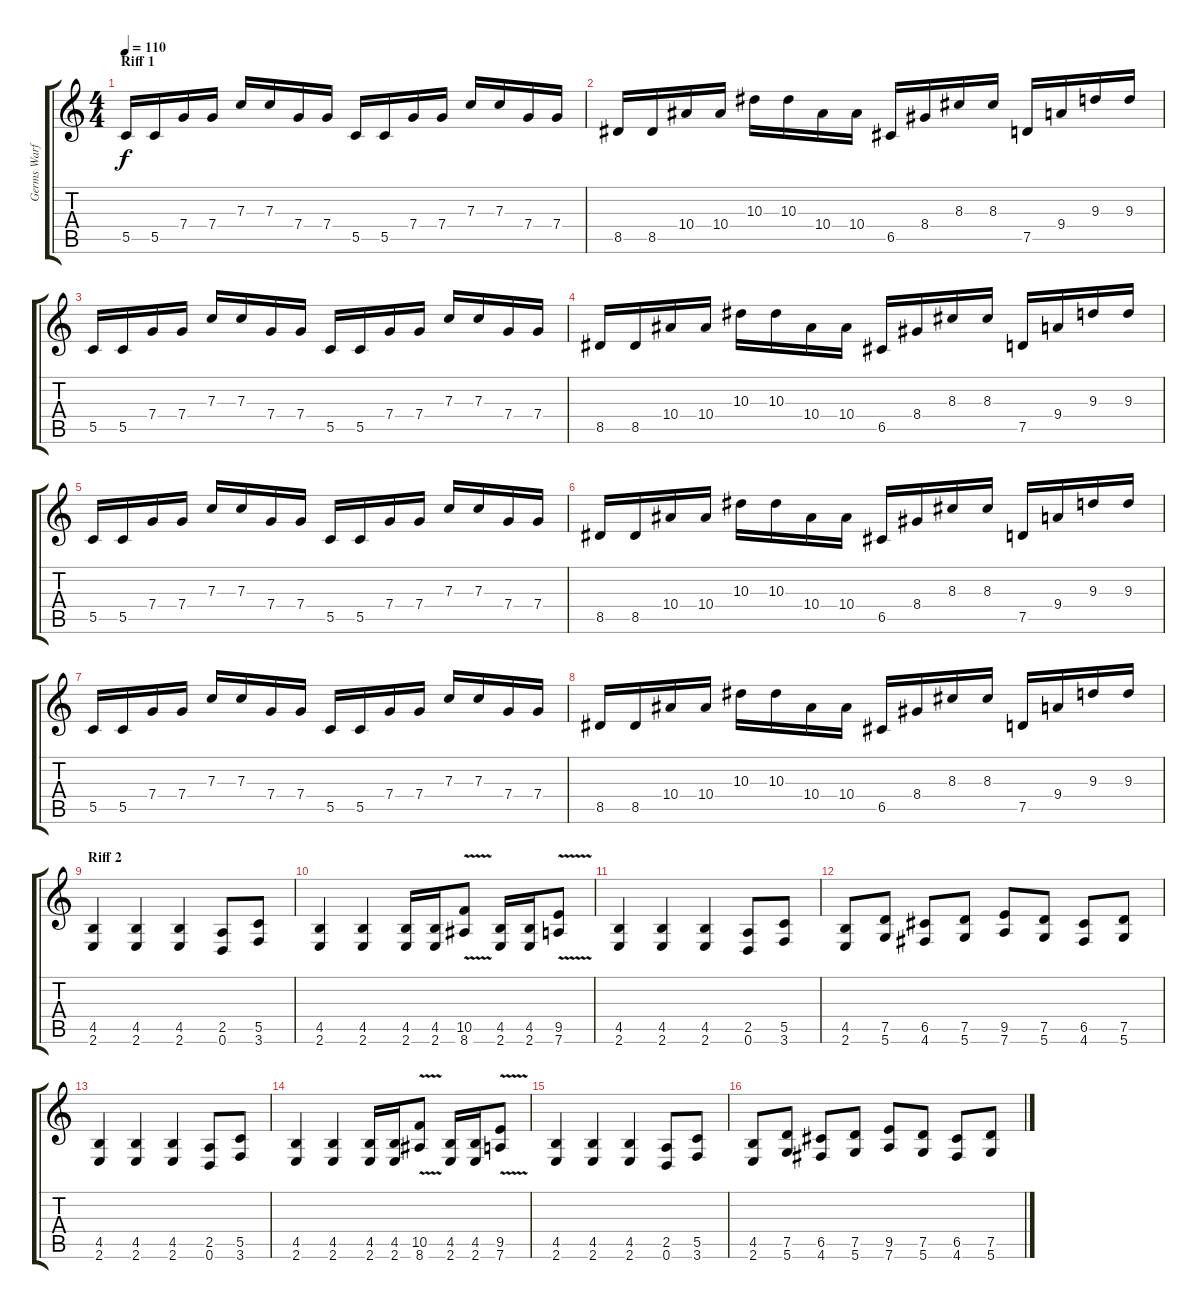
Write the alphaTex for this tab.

\track ("Germs Warfare (Guitar Soul Deux)" "Germs Warf") {instrument distortionguitar}
\staff {score tabs}
\tuning (D4 A3 F3 C3 G2 D2) {hide}
\ts (4 4)
\section ("" "Riff 1")
\tempo 110
\clef g2
\ks c
5.5.16{dy f} 5.5.16 7.4.16 7.4.16 7.3.16 7.3.16 7.4.16 7.4.16 5.5.16 5.5.16 7.4.16 7.4.16 7.3.16 7.3.16 7.4.16 7.4.16 |
8.5.16 8.5.16 10.4.16 10.4.16 10.3.16 10.3.16 10.4.16 10.4.16 6.5.16 8.4.16 8.3.16 8.3.16 7.5.16 9.4.16 9.3.16 9.3.16 |
5.5.16 5.5.16 7.4.16 7.4.16 7.3.16 7.3.16 7.4.16 7.4.16 5.5.16 5.5.16 7.4.16 7.4.16 7.3.16 7.3.16 7.4.16 7.4.16 |
8.5.16 8.5.16 10.4.16 10.4.16 10.3.16 10.3.16 10.4.16 10.4.16 6.5.16 8.4.16 8.3.16 8.3.16 7.5.16 9.4.16 9.3.16 9.3.16 |
5.5.16 5.5.16 7.4.16 7.4.16 7.3.16 7.3.16 7.4.16 7.4.16 5.5.16 5.5.16 7.4.16 7.4.16 7.3.16 7.3.16 7.4.16 7.4.16 |
8.5.16 8.5.16 10.4.16 10.4.16 10.3.16 10.3.16 10.4.16 10.4.16 6.5.16 8.4.16 8.3.16 8.3.16 7.5.16 9.4.16 9.3.16 9.3.16 |
5.5.16 5.5.16 7.4.16 7.4.16 7.3.16 7.3.16 7.4.16 7.4.16 5.5.16 5.5.16 7.4.16 7.4.16 7.3.16 7.3.16 7.4.16 7.4.16 |
8.5.16 8.5.16 10.4.16 10.4.16 10.3.16 10.3.16 10.4.16 10.4.16 6.5.16 8.4.16 8.3.16 8.3.16 7.5.16 9.4.16 9.3.16 9.3.16 |
\section ("" "Riff 2")
(4.5 2.6).4 (4.5 2.6).4 (4.5 2.6).4 (2.5 0.6).8 (5.5 3.6).8 |
(4.5 2.6).4 (4.5 2.6).4 (4.5 2.6).16 (4.5 2.6).16 (10.5{v} 8.6).8 (4.5 2.6).16 (4.5 2.6).16 (9.5{v} 7.6).8 |
(4.5 2.6).4 (4.5 2.6).4 (4.5 2.6).4 (2.5 0.6).8 (5.5 3.6).8 |
(4.5 2.6).8 (7.5 5.6).8 (6.5 4.6).8 (7.5 5.6).8 (9.5 7.6).8 (7.5 5.6).8 (6.5 4.6).8 (7.5 5.6).8 |
(4.5 2.6).4 (4.5 2.6).4 (4.5 2.6).4 (2.5 0.6).8 (5.5 3.6).8 |
(4.5 2.6).4 (4.5 2.6).4 (4.5 2.6).16 (4.5 2.6).16 (10.5{v} 8.6).8 (4.5 2.6).16 (4.5 2.6).16 (9.5{v} 7.6).8 |
(4.5 2.6).4 (4.5 2.6).4 (4.5 2.6).4 (2.5 0.6).8 (5.5 3.6).8 |
(4.5 2.6).8 (7.5 5.6).8 (6.5 4.6).8 (7.5 5.6).8 (9.5 7.6).8 (7.5 5.6).8 (6.5 4.6).8 (7.5 5.6).8
